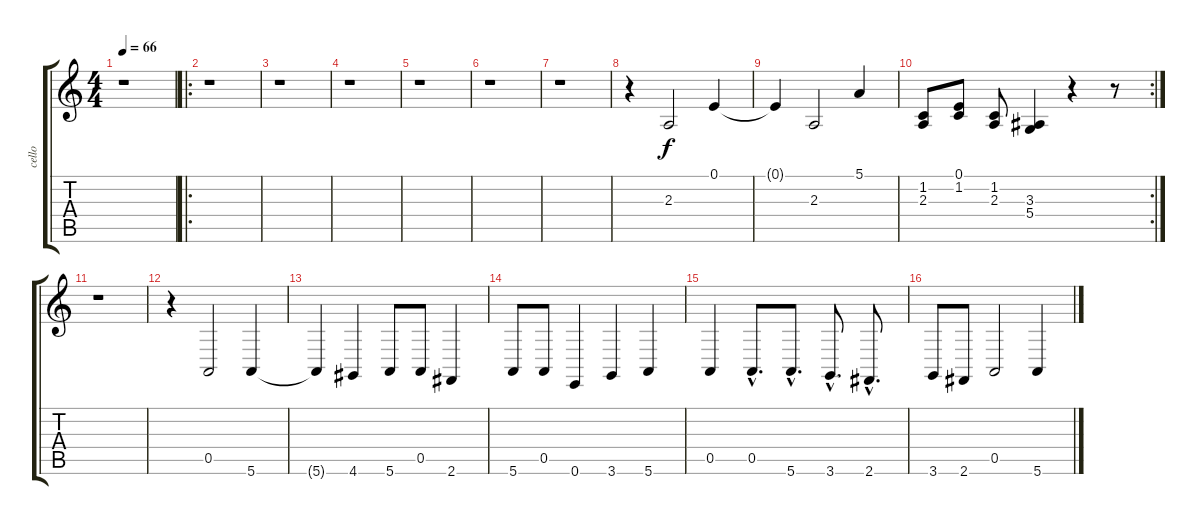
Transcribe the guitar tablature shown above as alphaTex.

\track ("cello" "cello") {instrument cello}
\staff {score tabs}
\tuning (E4 B3 G3 D3 A2 E2) {hide}
\ts (4 4)
\tempo 66
\clef g2
\ks c
r.1{dy f instrument cello} |
\ro
r.1 |
r.1 |
r.1 |
r.1 |
r.1 |
r.1 |
r.4 2.3.2 0.1.4 |
0.1{t}.4 2.3.2 5.1.4 |
\rc 2
(1.2 2.3).8 (0.1 1.2).8 (1.2 2.3).8 (3.3 5.4).4 r.4 r.8 |
r.1 |
r.4 0.5.2 5.6.4 |
5.6{t}.4 4.6.4 5.6.8 0.5.8 2.6.4 |
5.6.8 0.5.8 0.6.4 3.6.4 5.6.4 |
0.5.4 0.5{hac}.8{d} 5.6{hac}.8{d} 3.6{hac}.8{d} 2.6{hac}.8{d} |
3.6.8 2.6.8 0.5.2 5.6.4
